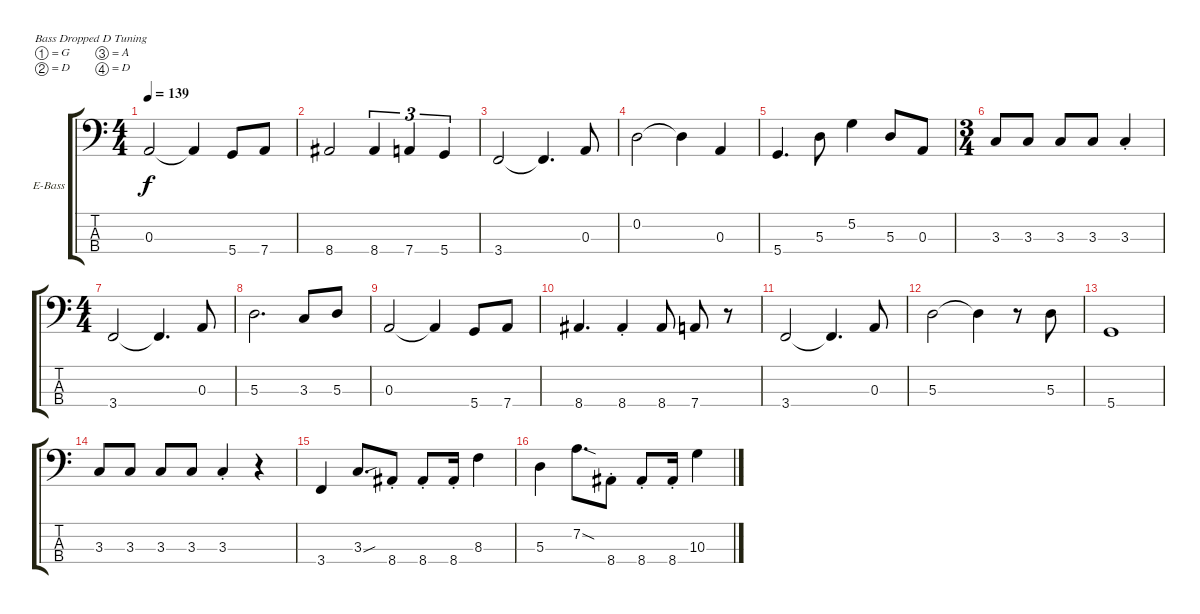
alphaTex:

\defaultSystemsLayout 4
\bracketExtendMode groupsimilarinstruments
\firstSystemTrackNameOrientation horizontal
\otherSystemsTrackNameOrientation horizontal
\track ("Electric Bass" "E-Bass") {instrument electricbassfinger}
\staff {score tabs}
\tuning (G2 D2 A1 D1)
\ts (4 4)
\tempo 139
\clef f4
\ks c
0.3.2{dy f} 0.3{t}.4 5.4.8 7.4.8 |
8.4.2 8.4.4{tu (3 2)} 7.4.4{tu (3 2)} 5.4.4{tu (3 2)} |
3.4.2 3.4{t}.4{d} 0.3.8 |
0.2.2 0.2{t}.4 0.3.4 |
5.4.4{d} 5.3.8 5.2.4 5.3.8 0.3.8 |
\ts (3 4)
3.3.8 3.3.8 3.3.8 3.3.8 3.3{st}.4 |
\ts (4 4)
3.4.2 3.4{t}.4{d} 0.3.8 |
5.3.2{d} 3.3.8 5.3.8 |
0.3.2 0.3{t}.4 5.4.8 7.4.8 |
8.4.4{d} 8.4{st}.4 8.4.8 7.4.8 r.8 |
3.4.2 3.4{t}.4{d} 0.3.8 |
5.3.2 5.3{t}.4 r.8 5.3.8 |
5.4.1 |
3.3.8 3.3.8 3.3.8 3.3.8 3.3{st}.4 r.4 |
3.4.4 3.3{sou}.8{d} 8.4{st}.8 8.4{st}.8 8.4{st}.16 8.3.4 |
5.3.4 7.2{sod}.8{d} 8.4{st}.8 8.4{st}.8 8.4{st}.16 10.3.4
